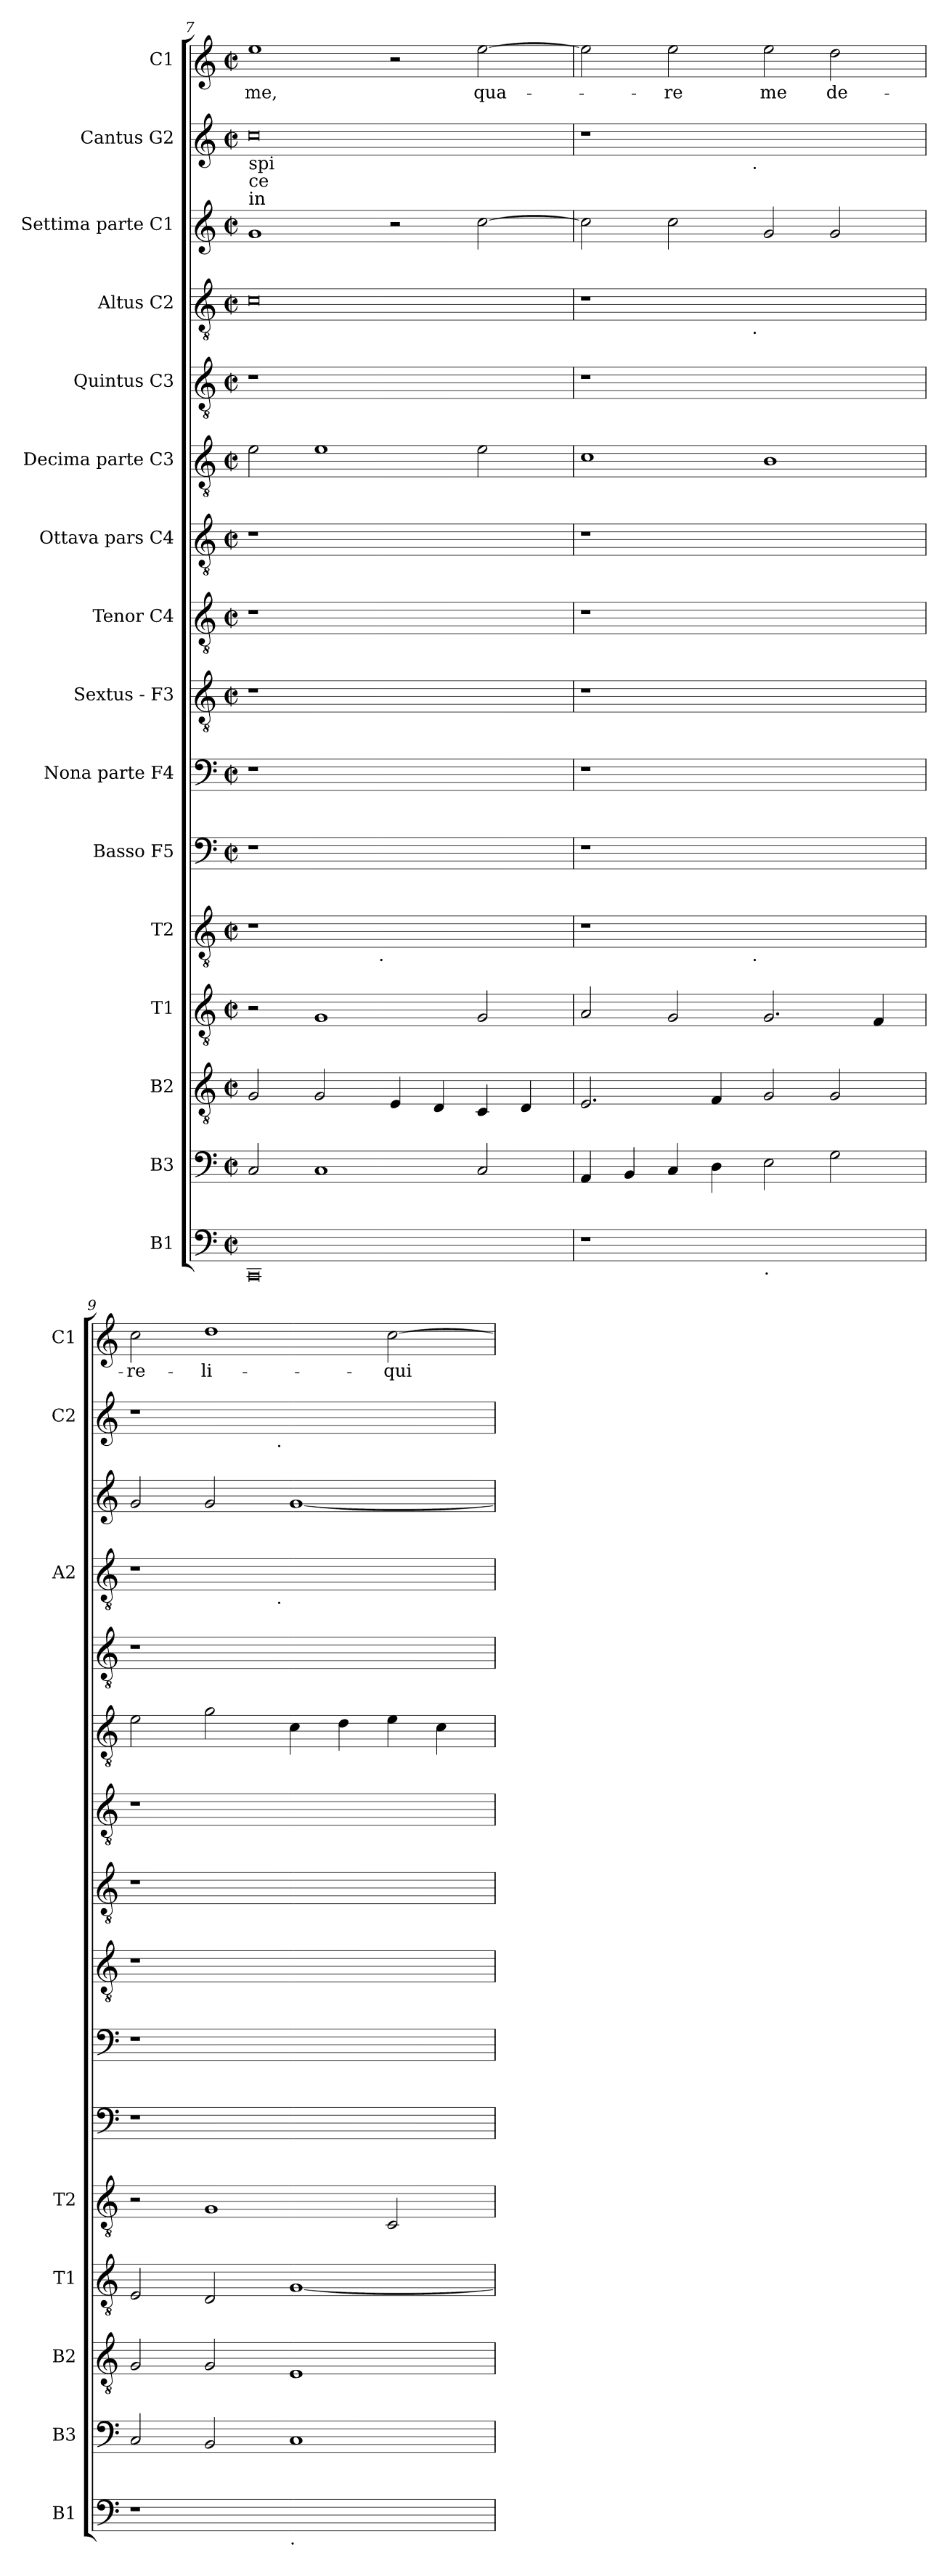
**kern	**kern	**kern	**kern	**kern	**kern	**kern	**kern	**kern	**kern	**kern	**kern	**kern	**kern	**kern	**kern	**text
*part16	*part15	*part14	*part13	*part12	*part11	*part10	*part9	*part8	*part7	*part6	*part5	*part4	*part3	*part2	*part1	*part1
*staff16	*staff15	*staff14	*staff13	*staff12	*staff11	*staff10	*staff9	*staff8	*staff7	*staff6	*staff5	*staff4	*staff3	*staff2	*staff1	*staff1
*I"B1	*I"B3	*I"B2	*I"T1	*I"T2	*I"Basso F5	*I"Nona parte F4	*I"Sextus - F3	*I"Tenor C4	*I"Ottava pars C4	*I"Decima parte C3	*I"Quintus C3	*I"Altus C2	*I"Settima parte C1	*I"Cantus G2	*I"C1	*
*I'B1	*I'B3	*I'B2	*I'T1	*I'T2	*	*	*	*	*	*	*	*I'A2	*	*I'C2	*I'C1	*
!!LO:PB:g=z
*clefF4	*clefF4	*clefGv2	*clefGv2	*clefGv2	*clefF4	*clefF4	*clefGv2	*clefGv2	*clefGv2	*clefGv2	*clefGv2	*clefGv2	*clefG2	*clefG2	*clefG2	*
*	*	*	*	*	*ITrd7c12	*	*	*	*	*	*	*	*	*	*	*
*k[]	*k[]	*k[]	*k[]	*k[]	*k[]	*k[]	*k[]	*k[]	*k[]	*k[]	*k[]	*k[]	*k[]	*k[]	*k[]	*
*C:	*C:	*C:	*C:	*C:	*C:	*C:	*C:	*C:	*C:	*C:	*C:	*C:	*C:	*C:	*C:	*
*M2/2	*M2/2	*M2/2	*M2/2	*M2/2	*M2/2	*M2/2	*M2/2	*M2/2	*M2/2	*M2/2	*M2/2	*M2/2	*M2/2	*M2/2	*M2/2	*
*met(c|)	*met(c|)	*met(c|)	*met(c|)	*met(c|)	*met(c|)	*met(c|)	*met(c|)	*met(c|)	*met(c|)	*met(c|)	*met(c|)	*met(c|)	*met(c|)	*met(c|)	*met(c|)	*
=7	=7	=7	=7	=7	=7	=7	=7	=7	=7	=7	=7	=7	=7	=7	=7	=7
!	!	!	!	!	!	!	!	!	!	!	!	!	!	!LO:TX:b:t=spi	!	!
!	!	!	!	!	!	!	!	!	!	!	!	!	!	!LO:TX:b:t=ce	!	!
!	!	!	!	!	!	!	!	!	!	!	!	!	!	!LO:TX:b:t=in	!	!
!	!	!	!	!	!	!	!	!	!	!	!	!	!	!	!	!LO:LY:b
*	*	*	*	*^	*	*	*	*	*	*	*	*	*	*	*	*
0CC	2C/	2G/	2r	1r	2ryy	1r	1r	1r	1r	1r	2e\	1r	0c	1g	0cc	1ee	me,
.	1C	2G/	1G	.	4...ryy	.	.	.	.	.	1e	.	.	.	.	.	.
!	!	!	!	!	!LO:TX:b:t=.	!	!	!	!	!	!	!	!	!	!	!	!
.	.	.	.	.	1ryy	.	.	.	.	.	.	.	.	.	.	.	.
.	.	4E/	.	1ryy	.	1ryy	1ryy	1ryy	1ryy	1ryy	.	1ryy	.	2r	.	2r	.
.	.	4D/	.	.	.	.	.	.	.	.	.	.	.	.	.	.	.
!	!	!	!	!	!	!	!	!	!	!	!	!	!	!	!	!	!LO:LY:b
.	2C/	4C/	2G/	.	.	.	.	.	.	.	2e\	.	.	[>2cc\	.	[>2ee\	qua-
.	.	4D/	.	.	.	.	.	.	.	.	.	.	.	.	.	.	.
.	.	.	.	.	32ryy	.	.	.	.	.	.	.	.	.	.	.	.
=8	=8	=8	=8	=8	=8	=8	=8	=8	=8	=8	=8	=8	=8	=8	=8	=8	=8
*	*	*	*	*	*	*	*	*	*	*	*	*	*^	*	*^	*	*
1r	4AA/	2.E/	2A/	1r	2ryy	1r	1r	1r	1r	1r	1c	1r	1r	2ryy	2cc\]	1r	2ryy	2ee\]	.
.	4BB/	.	.	.	.	.	.	.	.	.	.	.	.	.	.	.	.	.	.
!	!	!	!	!	!	!	!	!	!	!	!	!	!	!	!	!	!	!	!LO:LY:b
.	4C/	.	2G/	.	4...ryy	.	.	.	.	.	.	.	.	4...ryy	2cc\	.	4...ryy	2ee\	-re
.	4D\	4F/	.	.	.	.	.	.	.	.	.	.	.	.	.	.	.	.	.
!	!	!	!	!	!	!	!	!	!	!	!	!	!	!	!	!	!LO:TX:b:t=.	!	!
!	!	!	!	!	!	!	!	!	!	!	!	!	!	!LO:TX:b:t=.	!	!	!	!	!
!	!	!	!	!	!LO:TX:b:t=.	!	!	!	!	!	!	!	!	!	!	!	!	!	!
.	.	.	.	.	1ryy	.	.	.	.	.	.	.	.	1ryy	.	.	1ryy	.	.
!LO:TX:b:t=.	!	!	!	!	!	!	!	!	!	!	!	!	!	!	!	!	!	!	!
!	!	!	!	!	!	!	!	!	!	!	!	!	!	!	!	!	!	!	!LO:LY:b
1ryy	2E\	2G/	2.G/	1ryy	.	1ryy	1ryy	1ryy	1ryy	1ryy	1B	1ryy	1ryy	.	2g/	1ryy	.	2ee\	me
!	!	!	!	!	!	!	!	!	!	!	!	!	!	!	!	!	!	!	!LO:LY:b
.	2G\	2G/	.	.	.	.	.	.	.	.	.	.	.	.	2g/	.	.	2dd\	de-
.	.	.	4F/	.	.	.	.	.	.	.	.	.	.	.	.	.	.	.	.
.	.	.	.	.	32ryy	.	.	.	.	.	.	.	.	32ryy	.	.	32ryy	.	.
=9	=9	=9	=9	=9	=9	=9	=9	=9	=9	=9	=9	=9	=9	=9	=9	=9	=9	=9	=9
!	!	!	!	!	!	!	!	!	!	!	!	!	!	!	!	!	!	!	!LO:LY:b
*	*	*	*	*v	*v	*	*	*	*	*	*	*	*	*	*	*	*	*	*
1r	2C/	2G/	2E/	2r	1r	1r	1r	1r	1r	2e\	1r	1r	2ryy	2g/	1r	2ryy	2cc\	-re-
!	!	!	!	!	!	!	!	!	!	!	!	!	!	!	!	!	!	!LO:LY:b
.	2BB/	2G/	2D/	1G	.	.	.	.	.	2g\	.	.	4...ryy	2g/	.	4...ryy	1dd	-li-
!	!	!	!	!	!	!	!	!	!	!	!	!	!	!	!	!LO:TX:b:t=.	!	!
!	!	!	!	!	!	!	!	!	!	!	!	!	!LO:TX:b:t=.	!	!	!	!	!
.	.	.	.	.	.	.	.	.	.	.	.	.	1ryy	.	.	1ryy	.	.
!LO:TX:b:t=.	!	!	!	!	!	!	!	!	!	!	!	!	!	!	!	!	!	!
1ryy	1C	1E	[<1G	.	1ryy	1ryy	1ryy	1ryy	1ryy	4c\	1ryy	1ryy	.	[<1g	1ryy	.	.	.
.	.	.	.	.	.	.	.	.	.	4d\	.	.	.	.	.	.	.	.
!	!	!	!	!	!	!	!	!	!	!	!	!	!	!	!	!	!	!LO:LY:b
.	.	.	.	2C/	.	.	.	.	.	4e\	.	.	.	.	.	.	[>2cc\	-qui-
.	.	.	.	.	.	.	.	.	.	4c\	.	.	.	.	.	.	.	.
.	.	.	.	.	.	.	.	.	.	.	.	.	32ryy	.	.	32ryy	.	.
*	*	*	*	*	*	*	*	*	*	*	*	*v	*v	*	*v	*v	*	*
=	=	=	=	=	=	=	=	=	=	=	=	=	=	=	=	=
*-	*-	*-	*-	*-	*-	*-	*-	*-	*-	*-	*-	*-	*-	*-	*-	*-
